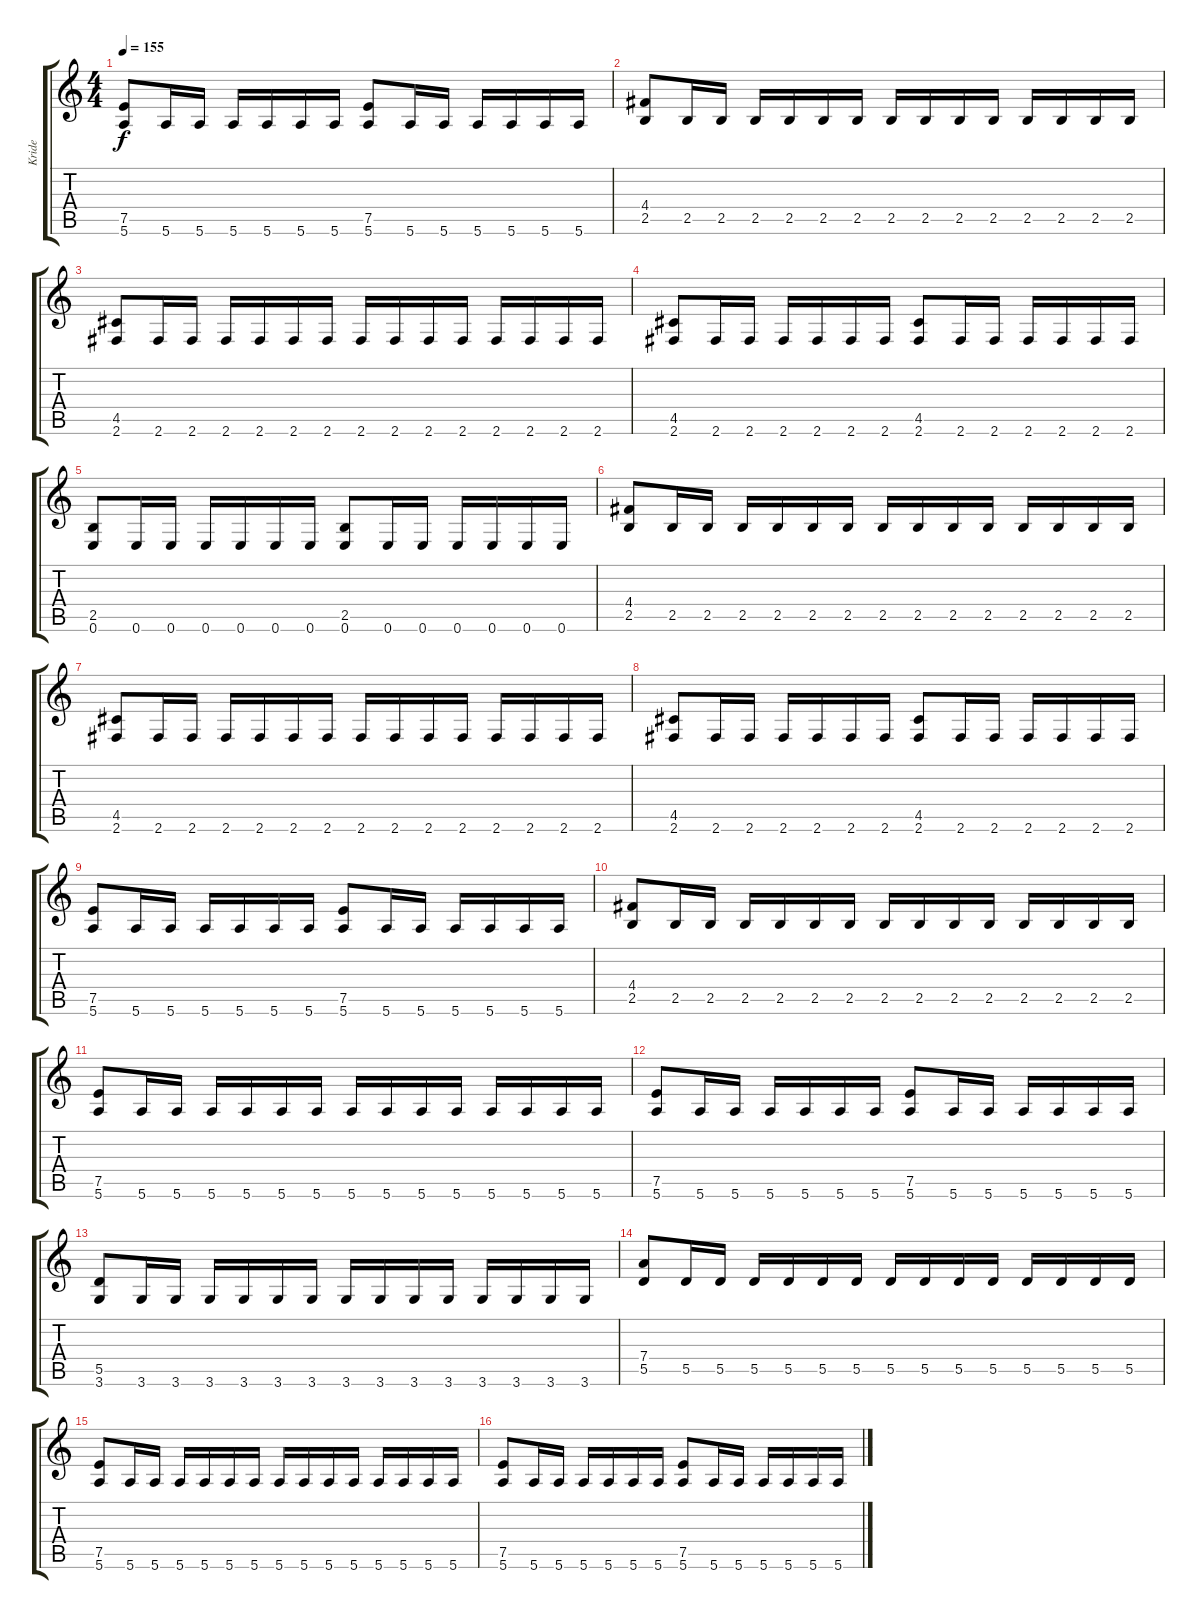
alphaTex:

\track ("Kride" "Kride") {instrument distortionguitar}
\staff {score tabs}
\tuning (E4 B3 G3 D3 A2 E2) {hide}
\ts (4 4)
\tempo 155
\clef g2
\ks c
(7.5 5.6).8{dy f} 5.6.16 5.6.16 5.6.16 5.6.16 5.6.16 5.6.16 (7.5 5.6).8 5.6.16 5.6.16 5.6.16 5.6.16 5.6.16 5.6.16 |
(4.4 2.5).8 2.5.16 2.5.16 2.5.16 2.5.16 2.5.16 2.5.16 2.5.16 2.5.16 2.5.16 2.5.16 2.5.16 2.5.16 2.5.16 2.5.16 |
(4.5 2.6).8{instrument distortionguitar} 2.6.16 2.6.16 2.6.16 2.6.16 2.6.16 2.6.16 2.6.16 2.6.16 2.6.16 2.6.16 2.6.16 2.6.16 2.6.16 2.6.16 |
(4.5 2.6).8 2.6.16 2.6.16 2.6.16 2.6.16 2.6.16 2.6.16 (4.5 2.6).8 2.6.16 2.6.16 2.6.16 2.6.16 2.6.16 2.6.16 |
(2.5 0.6).8 0.6.16 0.6.16 0.6.16 0.6.16 0.6.16 0.6.16 (2.5 0.6).8 0.6.16 0.6.16 0.6.16 0.6.16 0.6.16 0.6.16 |
(4.4 2.5).8 2.5.16 2.5.16 2.5.16 2.5.16 2.5.16 2.5.16 2.5.16 2.5.16 2.5.16 2.5.16 2.5.16 2.5.16 2.5.16 2.5.16 |
(4.5 2.6).8 2.6.16 2.6.16 2.6.16 2.6.16 2.6.16 2.6.16 2.6.16 2.6.16 2.6.16 2.6.16 2.6.16 2.6.16 2.6.16 2.6.16 |
(4.5 2.6).8 2.6.16 2.6.16 2.6.16 2.6.16 2.6.16 2.6.16 (4.5 2.6).8 2.6.16 2.6.16 2.6.16 2.6.16 2.6.16 2.6.16 |
(7.5 5.6).8 5.6.16 5.6.16 5.6.16 5.6.16 5.6.16 5.6.16 (7.5 5.6).8 5.6.16 5.6.16 5.6.16 5.6.16 5.6.16 5.6.16 |
(4.4 2.5).8 2.5.16 2.5.16 2.5.16 2.5.16 2.5.16 2.5.16 2.5.16 2.5.16 2.5.16 2.5.16 2.5.16 2.5.16 2.5.16 2.5.16 |
(7.5 5.6).8 5.6.16 5.6.16 5.6.16 5.6.16 5.6.16 5.6.16 5.6.16 5.6.16 5.6.16 5.6.16 5.6.16 5.6.16 5.6.16 5.6.16 |
(7.5 5.6).8 5.6.16 5.6.16 5.6.16 5.6.16 5.6.16 5.6.16 (7.5 5.6).8 5.6.16 5.6.16 5.6.16 5.6.16 5.6.16 5.6.16 |
(5.5 3.6).8 3.6.16 3.6.16 3.6.16 3.6.16 3.6.16 3.6.16 3.6.16 3.6.16 3.6.16 3.6.16 3.6.16 3.6.16 3.6.16 3.6.16 |
(7.4 5.5).8 5.5.16 5.5.16 5.5.16 5.5.16 5.5.16 5.5.16 5.5.16 5.5.16 5.5.16 5.5.16 5.5.16 5.5.16 5.5.16 5.5.16 |
(7.5 5.6).8 5.6.16 5.6.16 5.6.16 5.6.16 5.6.16 5.6.16 5.6.16 5.6.16 5.6.16 5.6.16 5.6.16 5.6.16 5.6.16 5.6.16 |
(7.5 5.6).8 5.6.16 5.6.16 5.6.16 5.6.16 5.6.16 5.6.16 (7.5 5.6).8 5.6.16 5.6.16 5.6.16 5.6.16 5.6.16 5.6.16
